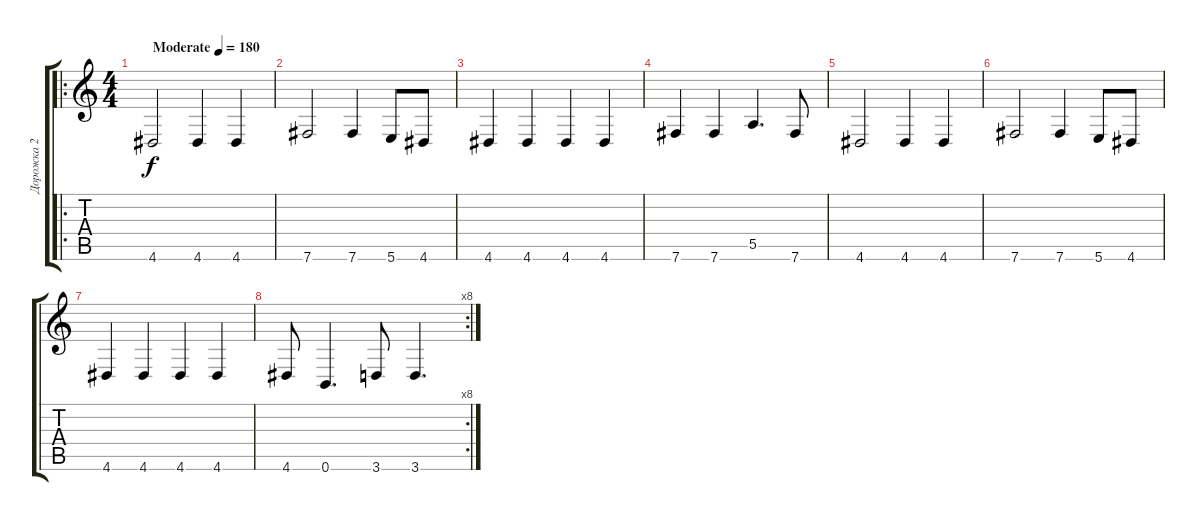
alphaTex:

\track ("Дорожка 2" "Дорожка 2") {instrument acousticguitarsteel}
\staff {score tabs}
\tuning (B3 Gb3 D3 A2 E2 B1) {hide}
\ro
\ts (4 4)
\tempo (180 "Moderate")
\clef g2
\ks c
4.6.2{dy f instrument acousticguitarsteel} 4.6.4 4.6.4 |
7.6.2 7.6.4 5.6.8 4.6.8 |
4.6.4 4.6.4 4.6.4 4.6.4 |
7.6.4 7.6.4 5.5.4{d} 7.6.8 |
4.6.2 4.6.4 4.6.4 |
7.6.2 7.6.4 5.6.8 4.6.8 |
4.6.4 4.6.4 4.6.4 4.6.4 |
\rc 8
4.6.8 0.6.4{d} 3.6.8 3.6.4{d}
